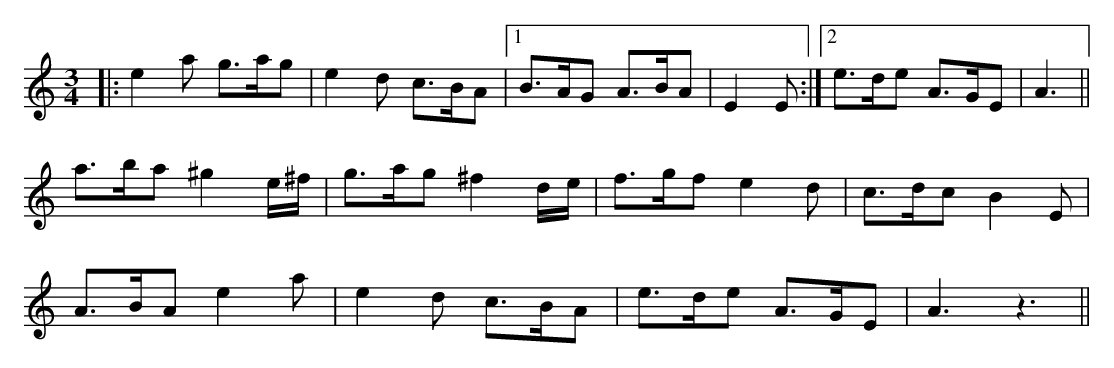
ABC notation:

X:1
M:3/4
K:Amin
|:e2a g>ag|e2d c>BA|1 B>AG A>BA|E2E:|2 e>de A>GE|A3||
a>ba ^g2 e/^f/|g>ag ^f2 d/e/|f>gf e2d|c>dc B2E|
A>BA e2a|e2d c>BA|e>de A>GE|A3 z3||
